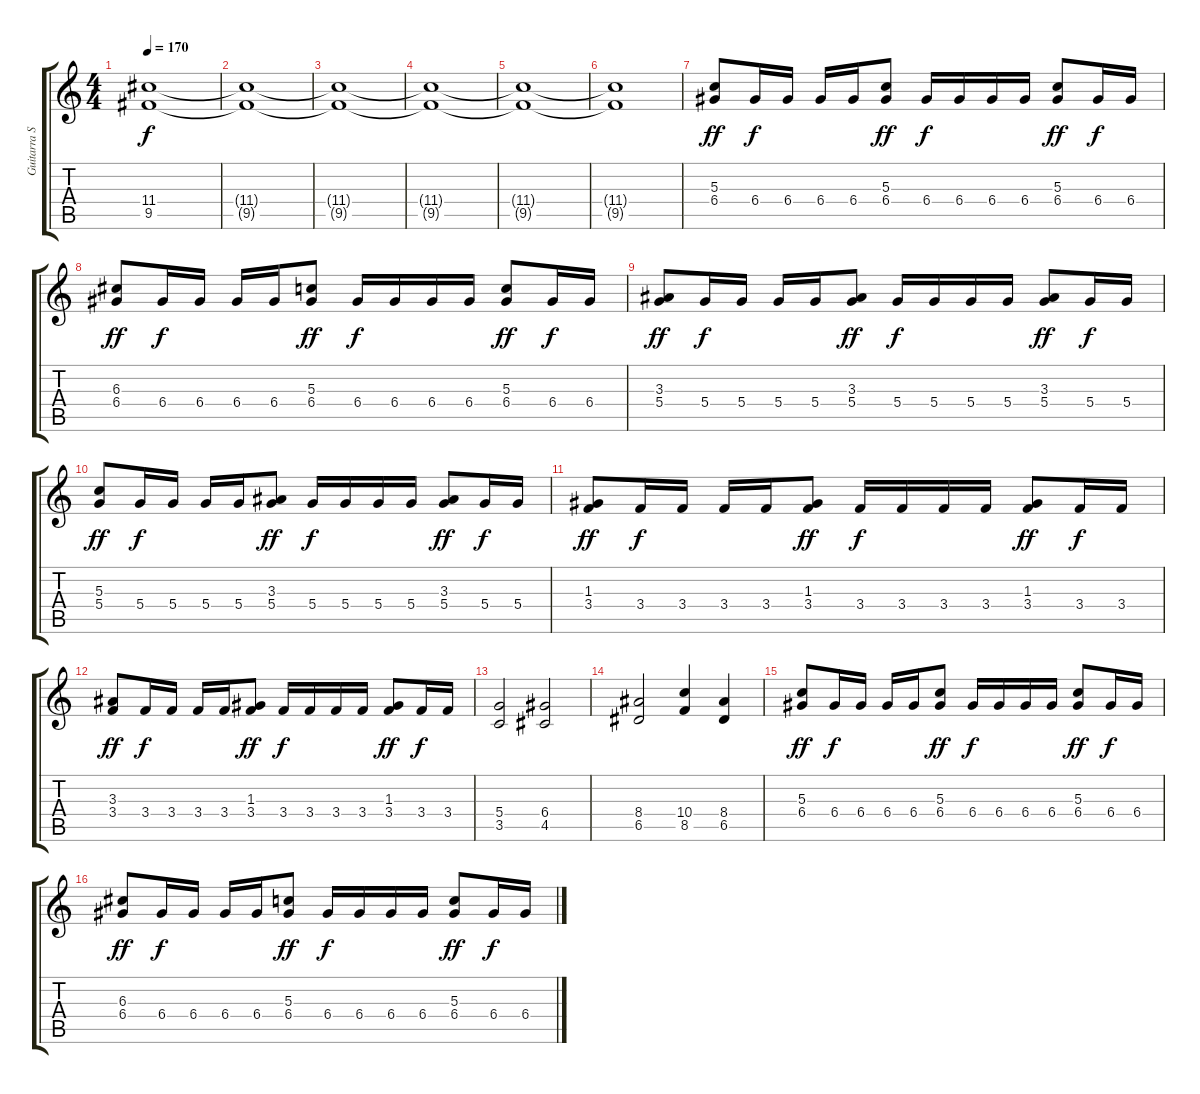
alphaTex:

\track ("Guitarra Solo" "Guitarra S") {instrument overdrivenguitar}
\staff {score tabs}
\tuning (E4 B3 G3 D3 A2 E2) {hide}
\ts (4 4)
\tempo 170
\clef g2
\ks c
(11.4{t} 9.5{t}).1{dy f} |
(11.4{t} 9.5{t}).1 |
(11.4{t} 9.5{t}).1 |
(11.4{t} 9.5{t}).1 |
(11.4{t} 9.5{t}).1 |
(11.4{t} 9.5{t}).1 |
(5.3 6.4).8{dy ff} 6.4.16{dy f} 6.4.16 6.4.16 6.4.16 (5.3 6.4).8{dy ff} 6.4.16{dy f} 6.4.16 6.4.16 6.4.16 (5.3 6.4).8{dy ff} 6.4.16{dy f} 6.4.16 |
(6.3 6.4).8{dy ff} 6.4.16{dy f} 6.4.16 6.4.16 6.4.16 (5.3 6.4).8{dy ff} 6.4.16{dy f} 6.4.16 6.4.16 6.4.16 (5.3 6.4).8{dy ff} 6.4.16{dy f} 6.4.16 |
(3.3 5.4).8{dy ff} 5.4.16{dy f} 5.4.16 5.4.16 5.4.16 (3.3 5.4).8{dy ff} 5.4.16{dy f} 5.4.16 5.4.16 5.4.16 (3.3 5.4).8{dy ff} 5.4.16{dy f} 5.4.16 |
(5.3 5.4).8{dy ff} 5.4.16{dy f} 5.4.16 5.4.16 5.4.16 (3.3 5.4).8{dy ff} 5.4.16{dy f} 5.4.16 5.4.16 5.4.16 (3.3 5.4).8{dy ff} 5.4.16{dy f} 5.4.16 |
(1.3 3.4).8{dy ff} 3.4.16{dy f} 3.4.16 3.4.16 3.4.16 (1.3 3.4).8{dy ff} 3.4.16{dy f} 3.4.16 3.4.16 3.4.16 (1.3 3.4).8{dy ff} 3.4.16{dy f} 3.4.16 |
(3.3 3.4).8{dy ff} 3.4.16{dy f} 3.4.16 3.4.16 3.4.16 (1.3 3.4).8{dy ff} 3.4.16{dy f} 3.4.16 3.4.16 3.4.16 (1.3 3.4).8{dy ff} 3.4.16{dy f} 3.4.16 |
(5.4 3.5).2 (6.4 4.5).2 |
(8.4 6.5).2 (10.4 8.5).4 (8.4 6.5).4 |
(5.3 6.4).8{dy ff} 6.4.16{dy f} 6.4.16 6.4.16 6.4.16 (5.3 6.4).8{dy ff} 6.4.16{dy f} 6.4.16 6.4.16 6.4.16 (5.3 6.4).8{dy ff} 6.4.16{dy f} 6.4.16 |
(6.3 6.4).8{dy ff} 6.4.16{dy f} 6.4.16 6.4.16 6.4.16 (5.3 6.4).8{dy ff} 6.4.16{dy f} 6.4.16 6.4.16 6.4.16 (5.3 6.4).8{dy ff} 6.4.16{dy f} 6.4.16
